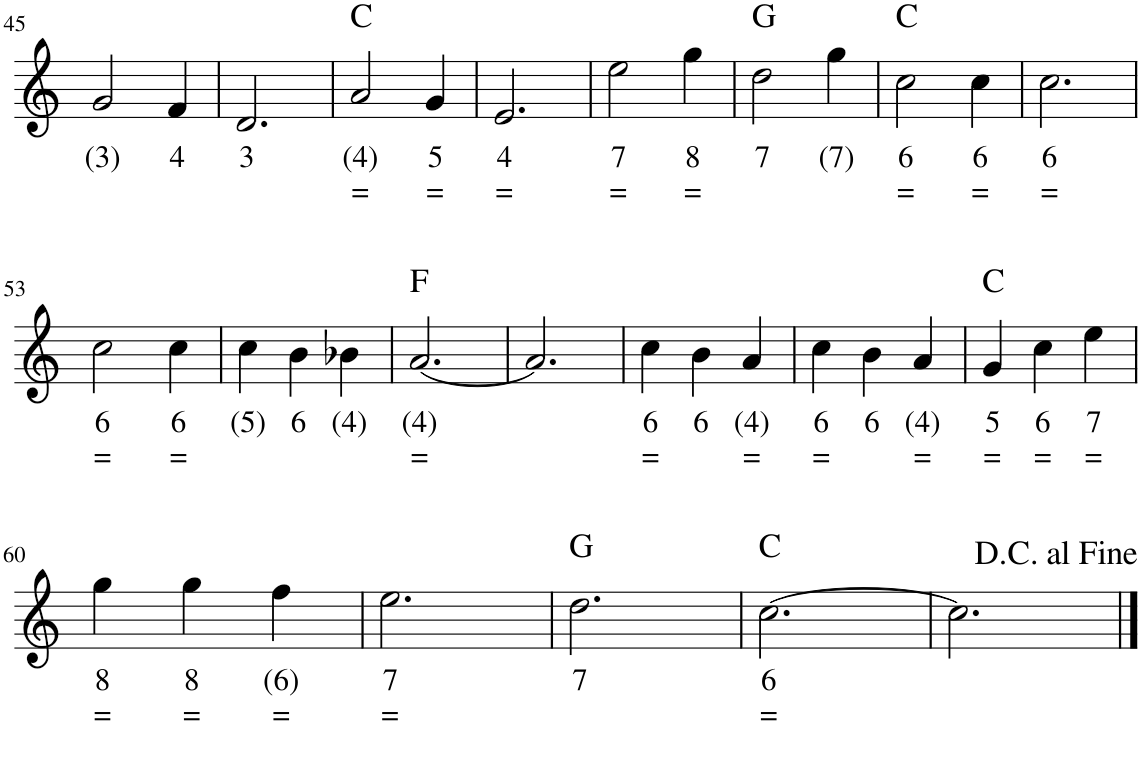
**kern	**text	**text	**harte
*part1	*part1	*part1	*part1
*staff1	*staff1	*staff1	*
*I"Stem	*	*	*
*I'Stem	*	*	*
!!LO:PB:g=z
*clefG2	*	*	*
*k[]	*	*	*
*M3/4	*	*	*
=45	=45	=45	=45
!	!LO:LY:b	!	!
2g/	(3)	.	.
!	!LO:LY:b	!	!
4f/	4	.	.
=46	=46	=46	=46
!	!LO:LY:b	!	!
2.d/	3	.	.
=47	=47	=47	=47
!	!LO:LY:b	!LO:LY:b	!
2a/	(4)	=	C:maj
!	!LO:LY:b	!LO:LY:b	!
4g/	5	=	.
=48	=48	=48	=48
!	!LO:LY:b	!LO:LY:b	!
2.e/	4	=	.
=49	=49	=49	=49
!	!LO:LY:b	!LO:LY:b	!
2ee\	7	=	.
!	!LO:LY:b	!LO:LY:b	!
4gg\	8	=	.
=50	=50	=50	=50
!	!LO:LY:b	!	!
2dd\	7	.	G:maj
!	!LO:LY:b	!	!
4gg\	(7)	.	.
=51	=51	=51	=51
!	!LO:LY:b	!LO:LY:b	!
2cc\	6	=	C:maj
!	!LO:LY:b	!LO:LY:b	!
4cc\	6	=	.
=52	=52	=52	=52
!	!LO:LY:b	!LO:LY:b	!
2.cc\	6	=	.
!!LO:LB:g=z
=53	=53	=53	=53
!	!LO:LY:b	!LO:LY:b	!
2cc\	6	=	.
!	!LO:LY:b	!LO:LY:b	!
4cc\	6	=	.
=54	=54	=54	=54
!	!LO:LY:b	!	!
4cc\	(5)	.	.
!	!LO:LY:b	!	!
4b\	6	.	.
!	!LO:LY:b	!	!
4b-X\	(4)	.	.
=55	=55	=55	=55
!	!LO:LY:b	!LO:LY:b	!
[2.a/	(4)	=	F:maj
=56	=56	=56	=56
2.a/]	.	.	.
=57	=57	=57	=57
!	!LO:LY:b	!LO:LY:b	!
4cc\	6	=	.
!	!LO:LY:b	!	!
4b\	6	.	.
!	!LO:LY:b	!LO:LY:b	!
4a/	(4)	=	.
=58	=58	=58	=58
!	!LO:LY:b	!LO:LY:b	!
4cc\	6	=	.
!	!LO:LY:b	!	!
4b\	6	.	.
!	!LO:LY:b	!LO:LY:b	!
4a/	(4)	=	.
=59	=59	=59	=59
!	!LO:LY:b	!LO:LY:b	!
4g/	5	=	C:maj
!	!LO:LY:b	!LO:LY:b	!
4cc\	6	=	.
!	!LO:LY:b	!LO:LY:b	!
4ee\	7	=	.
!!LO:LB:g=z
=60	=60	=60	=60
!	!LO:LY:b	!LO:LY:b	!
4gg\	8	=	.
!	!LO:LY:b	!LO:LY:b	!
4gg\	8	=	.
!	!LO:LY:b	!LO:LY:b	!
4ff\	(6)	=	.
=61	=61	=61	=61
!	!LO:LY:b	!LO:LY:b	!
2.ee\	7	=	.
=62	=62	=62	=62
!	!LO:LY:b	!	!
2.dd\	7	.	G:maj
=63	=63	=63	=63
!	!LO:LY:b	!LO:LY:b	!
[2.cc\	6	=	C:maj
=64	=64	=64	=64
2.cc\]	.	.	.
==	==	==	==
*-	*-	*-	*-
